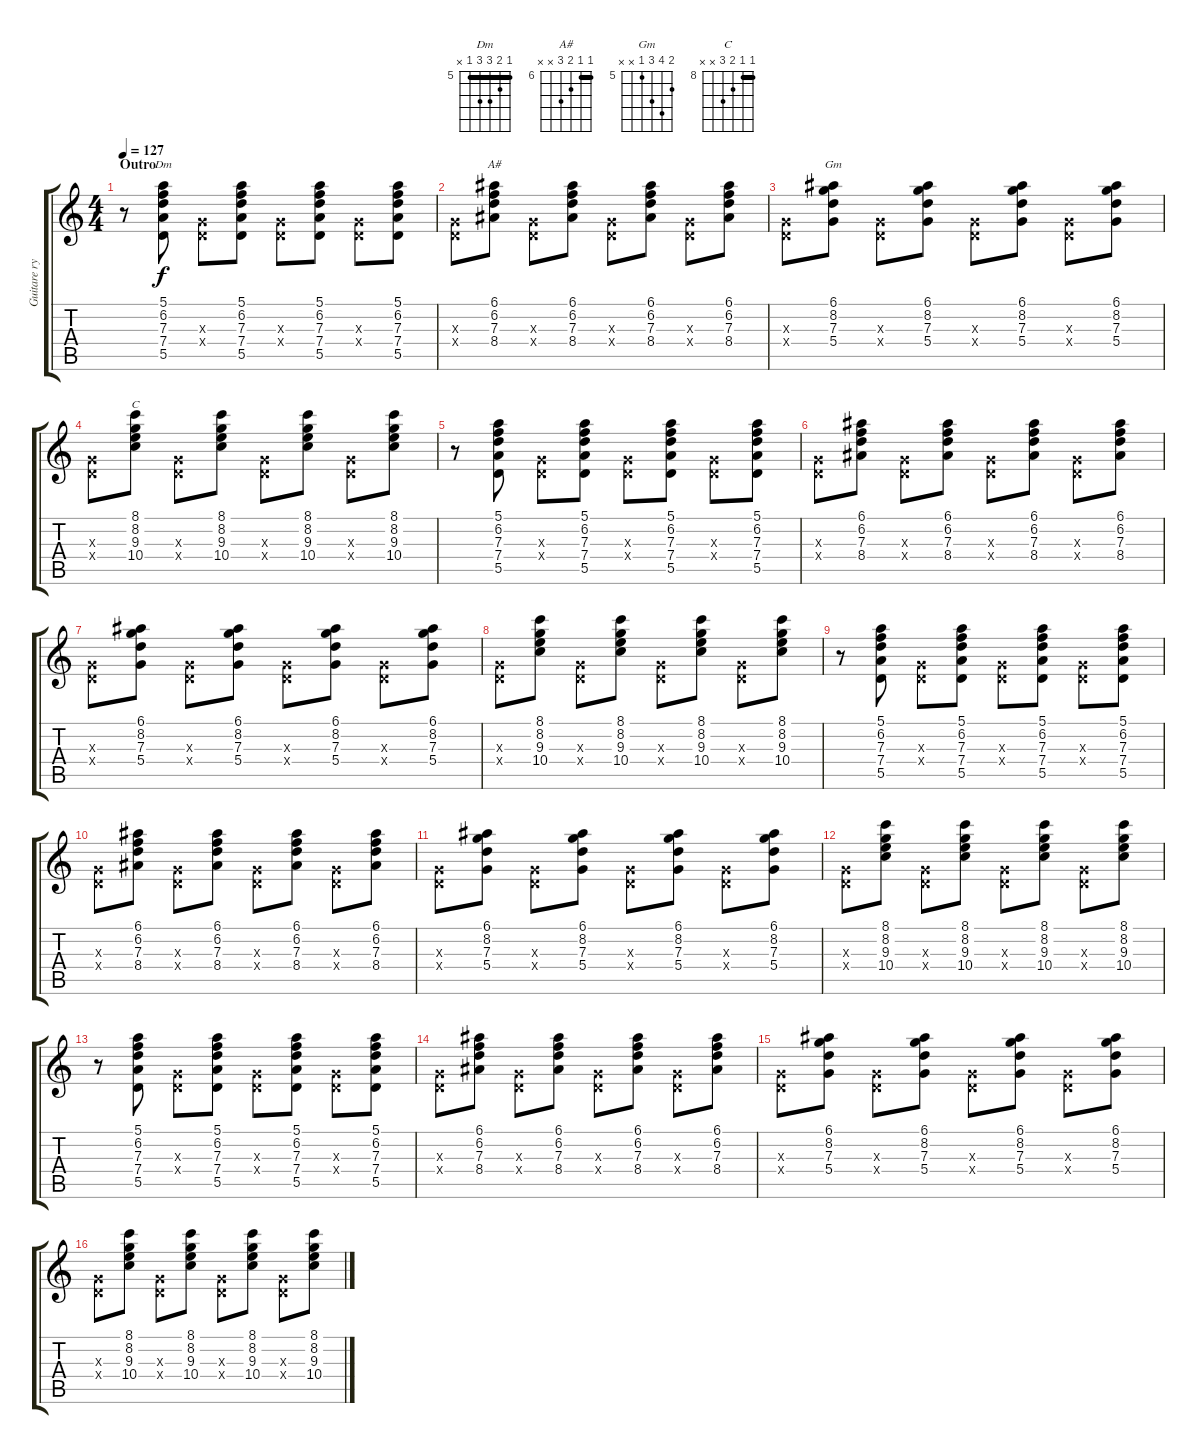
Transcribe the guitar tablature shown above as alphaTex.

\track ("Guitare rythme" "Guitare ry") {instrument acousticguitarnylon}
\staff {score tabs}
\tuning (E4 B3 G3 D3 A2 E2) {hide}
\chord ("Dm" 5 6 7 7 5 x) {firstfret 5 barre 5}
\chord ("A#" 6 6 7 8 x x) {firstfret 6 barre 6}
\chord ("Gm" 6 8 7 5 x x) {firstfret 5}
\chord ("C" 8 8 9 10 x x) {firstfret 8 barre 8}
\ts (4 4)
\section ("" "Outro")
\tempo 127
\clef g2
\ks c
r.8{dy f} (5.1 6.2 7.3 7.4 5.5).8{ch "Dm"} (0.3{x} 0.4{x}).8 (5.1 6.2 7.3 7.4 5.5).8 (0.3{x} 0.4{x}).8 (5.1 6.2 7.3 7.4 5.5).8 (0.3{x} 0.4{x}).8 (5.1 6.2 7.3 7.4 5.5).8 |
(0.3{x} 0.4{x}).8 (6.1 6.2 7.3 8.4).8{ch "A#"} (0.3{x} 0.4{x}).8 (6.1 6.2 7.3 8.4).8 (0.3{x} 0.4{x}).8 (6.1 6.2 7.3 8.4).8 (0.3{x} 0.4{x}).8 (6.1 6.2 7.3 8.4).8 |
(0.3{x} 0.4{x}).8 (6.1 8.2 7.3 5.4).8{ch "Gm"} (0.3{x} 0.4{x}).8 (6.1 8.2 7.3 5.4).8 (0.3{x} 0.4{x}).8 (6.1 8.2 7.3 5.4).8 (0.3{x} 0.4{x}).8 (6.1 8.2 7.3 5.4).8 |
(0.3{x} 0.4{x}).8 (8.1 8.2 9.3 10.4).8{ch "C"} (0.3{x} 0.4{x}).8 (8.1 8.2 9.3 10.4).8 (0.3{x} 0.4{x}).8 (8.1 8.2 9.3 10.4).8 (0.3{x} 0.4{x}).8 (8.1 8.2 9.3 10.4).8 |
r.8 (5.1 6.2 7.3 7.4 5.5).8 (0.3{x} 0.4{x}).8 (5.1 6.2 7.3 7.4 5.5).8 (0.3{x} 0.4{x}).8 (5.1 6.2 7.3 7.4 5.5).8 (0.3{x} 0.4{x}).8 (5.1 6.2 7.3 7.4 5.5).8 |
(0.3{x} 0.4{x}).8 (6.1 6.2 7.3 8.4).8 (0.3{x} 0.4{x}).8 (6.1 6.2 7.3 8.4).8 (0.3{x} 0.4{x}).8 (6.1 6.2 7.3 8.4).8 (0.3{x} 0.4{x}).8 (6.1 6.2 7.3 8.4).8 |
(0.3{x} 0.4{x}).8 (6.1 8.2 7.3 5.4).8 (0.3{x} 0.4{x}).8 (6.1 8.2 7.3 5.4).8 (0.3{x} 0.4{x}).8 (6.1 8.2 7.3 5.4).8 (0.3{x} 0.4{x}).8 (6.1 8.2 7.3 5.4).8 |
(0.3{x} 0.4{x}).8 (8.1 8.2 9.3 10.4).8 (0.3{x} 0.4{x}).8 (8.1 8.2 9.3 10.4).8 (0.3{x} 0.4{x}).8 (8.1 8.2 9.3 10.4).8 (0.3{x} 0.4{x}).8 (8.1 8.2 9.3 10.4).8 |
r.8 (5.1 6.2 7.3 7.4 5.5).8 (0.3{x} 0.4{x}).8 (5.1 6.2 7.3 7.4 5.5).8 (0.3{x} 0.4{x}).8 (5.1 6.2 7.3 7.4 5.5).8 (0.3{x} 0.4{x}).8 (5.1 6.2 7.3 7.4 5.5).8 |
(0.3{x} 0.4{x}).8 (6.1 6.2 7.3 8.4).8 (0.3{x} 0.4{x}).8 (6.1 6.2 7.3 8.4).8 (0.3{x} 0.4{x}).8 (6.1 6.2 7.3 8.4).8 (0.3{x} 0.4{x}).8 (6.1 6.2 7.3 8.4).8 |
(0.3{x} 0.4{x}).8 (6.1 8.2 7.3 5.4).8 (0.3{x} 0.4{x}).8 (6.1 8.2 7.3 5.4).8 (0.3{x} 0.4{x}).8 (6.1 8.2 7.3 5.4).8 (0.3{x} 0.4{x}).8 (6.1 8.2 7.3 5.4).8 |
(0.3{x} 0.4{x}).8 (8.1 8.2 9.3 10.4).8 (0.3{x} 0.4{x}).8 (8.1 8.2 9.3 10.4).8 (0.3{x} 0.4{x}).8 (8.1 8.2 9.3 10.4).8 (0.3{x} 0.4{x}).8 (8.1 8.2 9.3 10.4).8 |
r.8 (5.1 6.2 7.3 7.4 5.5).8 (0.3{x} 0.4{x}).8 (5.1 6.2 7.3 7.4 5.5).8 (0.3{x} 0.4{x}).8 (5.1 6.2 7.3 7.4 5.5).8 (0.3{x} 0.4{x}).8 (5.1 6.2 7.3 7.4 5.5).8 |
(0.3{x} 0.4{x}).8 (6.1 6.2 7.3 8.4).8 (0.3{x} 0.4{x}).8 (6.1 6.2 7.3 8.4).8 (0.3{x} 0.4{x}).8 (6.1 6.2 7.3 8.4).8 (0.3{x} 0.4{x}).8 (6.1 6.2 7.3 8.4).8 |
(0.3{x} 0.4{x}).8 (6.1 8.2 7.3 5.4).8 (0.3{x} 0.4{x}).8 (6.1 8.2 7.3 5.4).8 (0.3{x} 0.4{x}).8 (6.1 8.2 7.3 5.4).8 (0.3{x} 0.4{x}).8 (6.1 8.2 7.3 5.4).8 |
(0.3{x} 0.4{x}).8 (8.1 8.2 9.3 10.4).8 (0.3{x} 0.4{x}).8 (8.1 8.2 9.3 10.4).8 (0.3{x} 0.4{x}).8 (8.1 8.2 9.3 10.4).8 (0.3{x} 0.4{x}).8 (8.1 8.2 9.3 10.4).8
